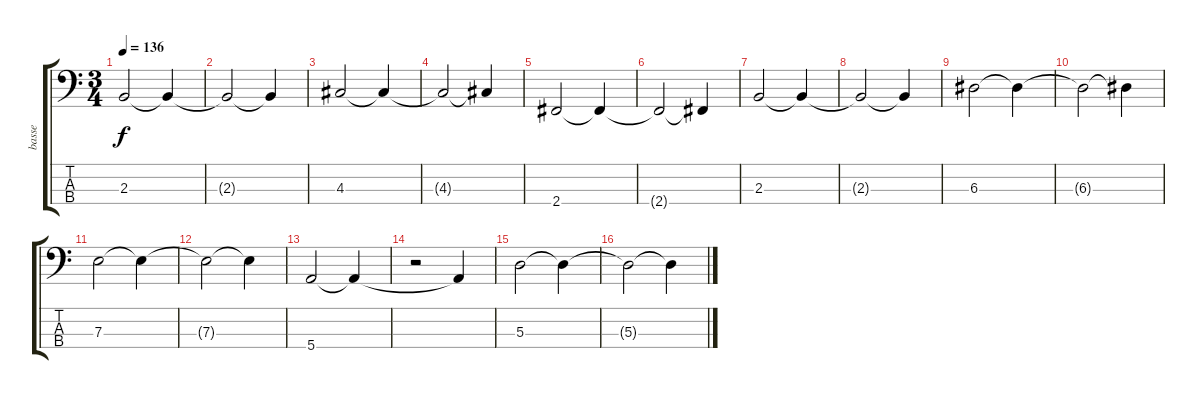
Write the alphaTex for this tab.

\track ("basse" "basse") {instrument acousticbass}
\staff {score tabs}
\tuning (G2 D2 A1 E1) {hide}
\ts (3 4)
\tempo 136
\clef f4
\ks c
2.3{t}.2{dy f} 2.3{t}.4 |
2.3{t}.2 2.3{t}.4 |
4.3.2 4.3{t}.4 |
4.3{t}.2 4.3{t}.4 |
2.4.2 2.4{t}.4 |
2.4{t}.2 2.4{t}.4 |
2.3.2 2.3{t}.4 |
2.3{t}.2 2.3{t}.4 |
6.3.2 6.3{t}.4 |
6.3{t}.2 6.3{t}.4 |
7.3.2 7.3{t}.4 |
7.3{t}.2 7.3{t}.4 |
5.4.2 5.4{t}.4 |
r.2 5.4{t}.4 |
5.3.2 5.3{t}.4 |
5.3{t}.2 5.3{t}.4
